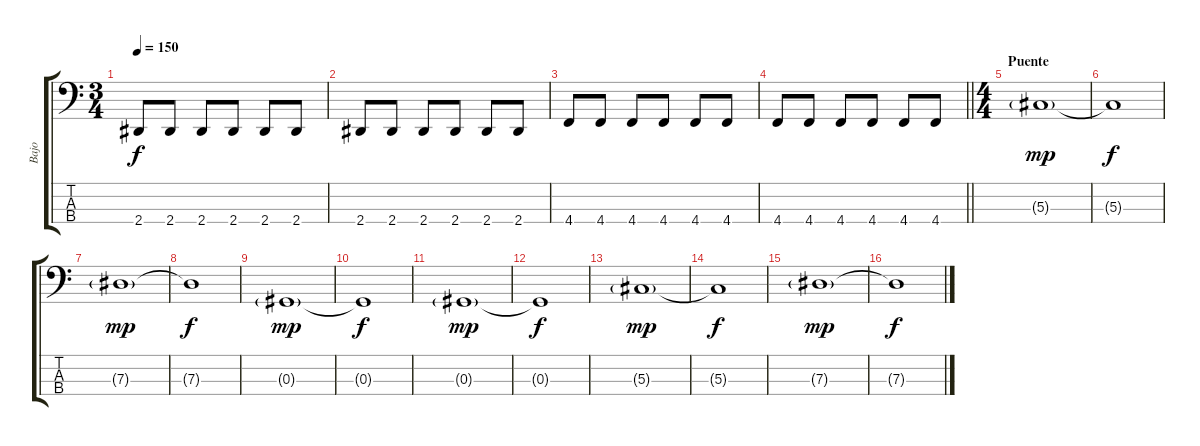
\track ("Bajo" "Bajo") {instrument electricbassfinger}
\staff {score tabs}
\tuning (Gb2 Db2 Ab1 Db1) {hide}
\ts (3 4)
\tempo 150
\clef f4
\ks c
2.4.8{dy f} 2.4.8 2.4.8 2.4.8 2.4.8 2.4.8 |
2.4.8 2.4.8 2.4.8 2.4.8 2.4.8 2.4.8 |
4.4.8 4.4.8 4.4.8 4.4.8 4.4.8 4.4.8 |
\barLineRight lightlight
4.4.8 4.4.8 4.4.8 4.4.8 4.4.8 4.4.8 |
\ts (4 4)
\section ("" "Puente")
5.3{g}.1{dy mp} |
5.3{t}.1{dy f} |
7.3{g}.1{dy mp} |
7.3{t}.1{dy f} |
0.3{g}.1{dy mp} |
0.3{t}.1{dy f} |
0.3{g}.1{dy mp} |
0.3{t}.1{dy f} |
5.3{g}.1{dy mp} |
5.3{t}.1{dy f} |
7.3{g}.1{dy mp} |
7.3{t}.1{dy f}
